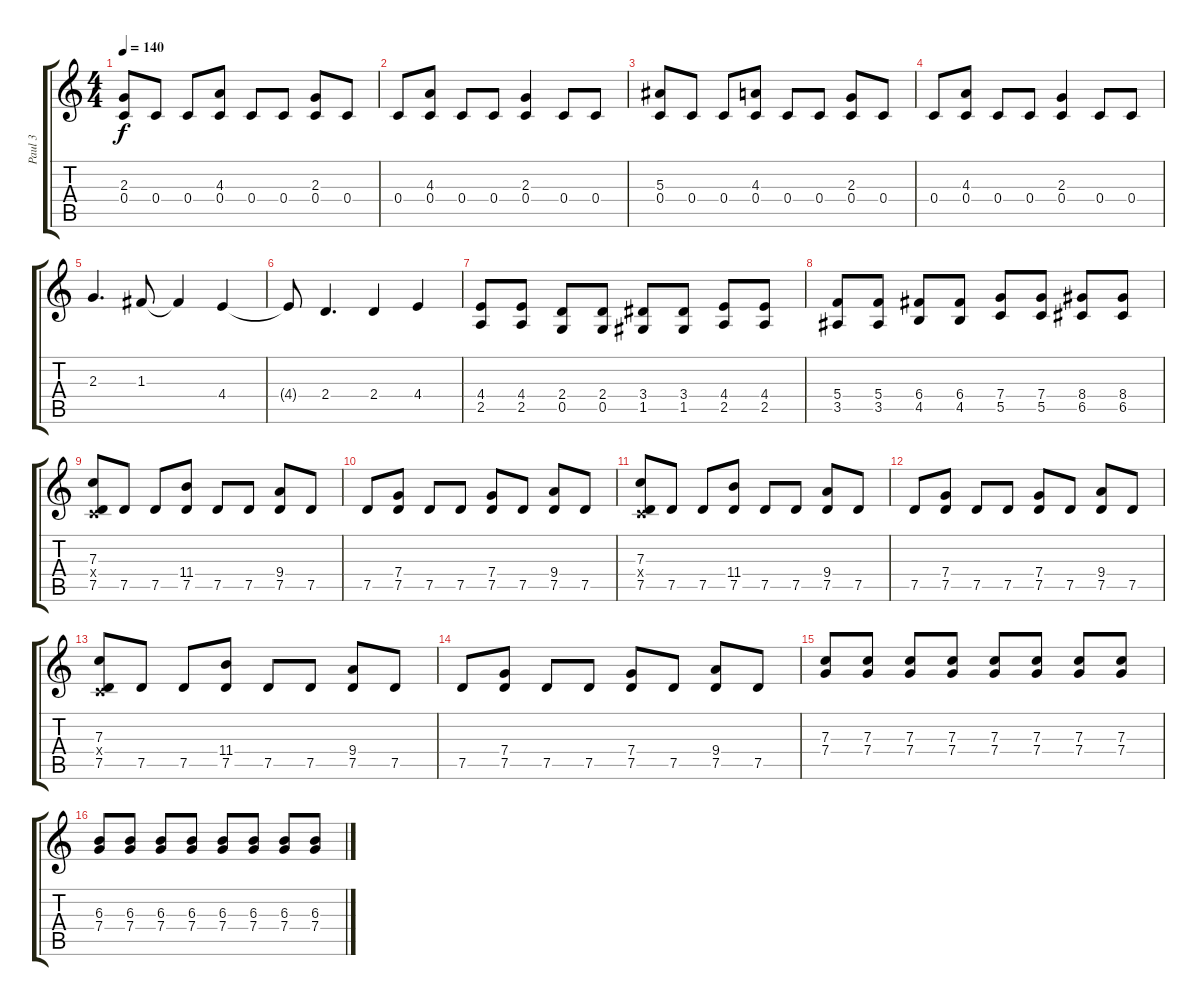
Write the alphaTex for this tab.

\track ("Paul 3" "Paul 3") {instrument distortionguitar}
\staff {score tabs}
\tuning (D4 A3 F3 C3 G2 D2) {hide}
\ts (4 4)
\tempo 140
\clef g2
\ks c
(2.3 0.4).8{dy f} 0.4.8 0.4.8 (4.3 0.4).8 0.4.8 0.4.8 (2.3 0.4).8 0.4.8 |
0.4.8 (4.3 0.4).8 0.4.8 0.4.8 (2.3 0.4).4 0.4.8 0.4.8 |
(5.3 0.4).8 0.4.8 0.4.8 (4.3 0.4).8 0.4.8 0.4.8 (2.3 0.4).8 0.4.8 |
0.4.8 (4.3 0.4).8 0.4.8 0.4.8 (2.3 0.4).4 0.4.8 0.4.8 |
2.3.4{d} 1.3.8 1.3{t}.4 4.4.4 |
4.4{t}.8 2.4.4{d} 2.4.4 4.4.4 |
(4.4 2.5).8 (4.4 2.5).8 (2.4 0.5).8 (2.4 0.5).8 (3.4 1.5).8 (3.4 1.5).8 (4.4 2.5).8 (4.4 2.5).8 |
(5.4 3.5).8 (5.4 3.5).8 (6.4 4.5).8 (6.4 4.5).8 (7.4 5.5).8 (7.4 5.5).8 (8.4 6.5).8 (8.4 6.5).8 |
(7.3 0.4{x} 7.5).8 7.5.8 7.5.8 (11.4 7.5).8 7.5.8 7.5.8 (9.4 7.5).8 7.5.8 |
7.5.8 (7.4 7.5).8 7.5.8 7.5.8 (7.4 7.5).8 7.5.8 (9.4 7.5).8 7.5.8 |
(7.3 0.4{x} 7.5).8 7.5.8 7.5.8 (11.4 7.5).8 7.5.8 7.5.8 (9.4 7.5).8 7.5.8 |
7.5.8 (7.4 7.5).8 7.5.8 7.5.8 (7.4 7.5).8 7.5.8 (9.4 7.5).8 7.5.8 |
(7.3 0.4{x} 7.5).8 7.5.8 7.5.8 (11.4 7.5).8 7.5.8 7.5.8 (9.4 7.5).8 7.5.8 |
7.5.8 (7.4 7.5).8 7.5.8 7.5.8 (7.4 7.5).8 7.5.8 (9.4 7.5).8 7.5.8 |
(7.3 7.4).8 (7.3 7.4).8 (7.3 7.4).8 (7.3 7.4).8 (7.3 7.4).8 (7.3 7.4).8 (7.3 7.4).8 (7.3 7.4).8 |
(6.3 7.4).8 (6.3 7.4).8 (6.3 7.4).8 (6.3 7.4).8 (6.3 7.4).8 (6.3 7.4).8 (6.3 7.4).8 (6.3 7.4).8
